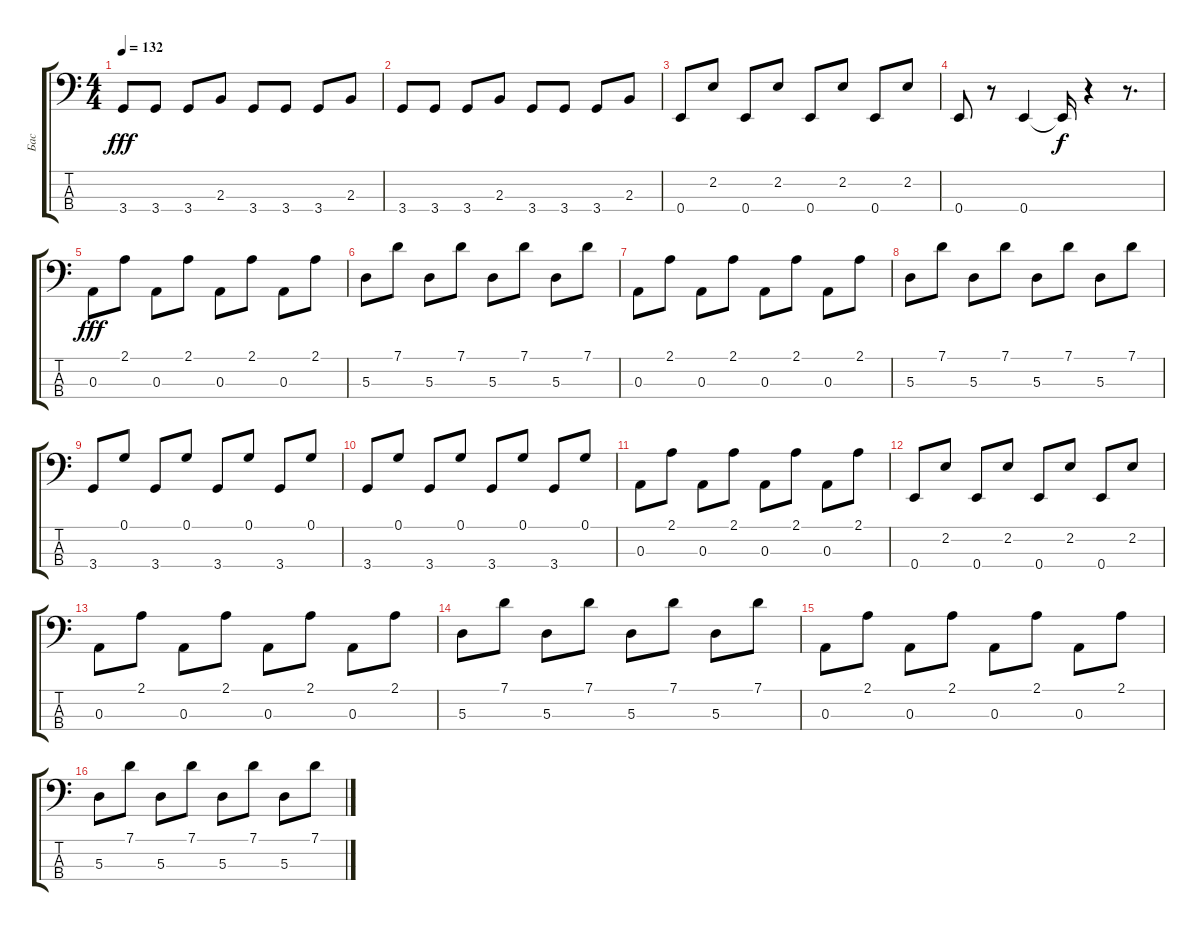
\track ("Бас" "Бас") {instrument fretlessbass}
\staff {score tabs}
\tuning (G2 D2 A1 E1) {hide}
\ts (4 4)
\tempo 132
\clef f4
\ks c
3.4.8{dy fff} 3.4.8 3.4.8 2.3.8 3.4.8 3.4.8 3.4.8 2.3.8 |
3.4.8 3.4.8 3.4.8 2.3.8 3.4.8 3.4.8 3.4.8 2.3.8 |
0.4.8 2.2.8 0.4.8 2.2.8 0.4.8 2.2.8 0.4.8 2.2.8 |
0.4.8 r.8 0.4.4 0.4{t}.16{dy f} r.4 r.8{d} |
0.3.8{dy fff} 2.1.8 0.3.8 2.1.8 0.3.8 2.1.8 0.3.8 2.1.8 |
5.3.8 7.1.8 5.3.8 7.1.8 5.3.8 7.1.8 5.3.8 7.1.8 |
0.3.8 2.1.8 0.3.8 2.1.8 0.3.8 2.1.8 0.3.8 2.1.8 |
5.3.8 7.1.8 5.3.8 7.1.8 5.3.8 7.1.8 5.3.8 7.1.8 |
3.4.8 0.1.8 3.4.8 0.1.8 3.4.8 0.1.8 3.4.8 0.1.8 |
3.4.8 0.1.8 3.4.8 0.1.8 3.4.8 0.1.8 3.4.8 0.1.8 |
0.3.8 2.1.8 0.3.8 2.1.8 0.3.8 2.1.8 0.3.8 2.1.8 |
0.4.8 2.2.8 0.4.8 2.2.8 0.4.8 2.2.8 0.4.8 2.2.8 |
0.3.8 2.1.8 0.3.8 2.1.8 0.3.8 2.1.8 0.3.8 2.1.8 |
5.3.8 7.1.8 5.3.8 7.1.8 5.3.8 7.1.8 5.3.8 7.1.8 |
0.3.8 2.1.8 0.3.8 2.1.8 0.3.8 2.1.8 0.3.8 2.1.8 |
5.3.8 7.1.8 5.3.8 7.1.8 5.3.8 7.1.8 5.3.8 7.1.8
